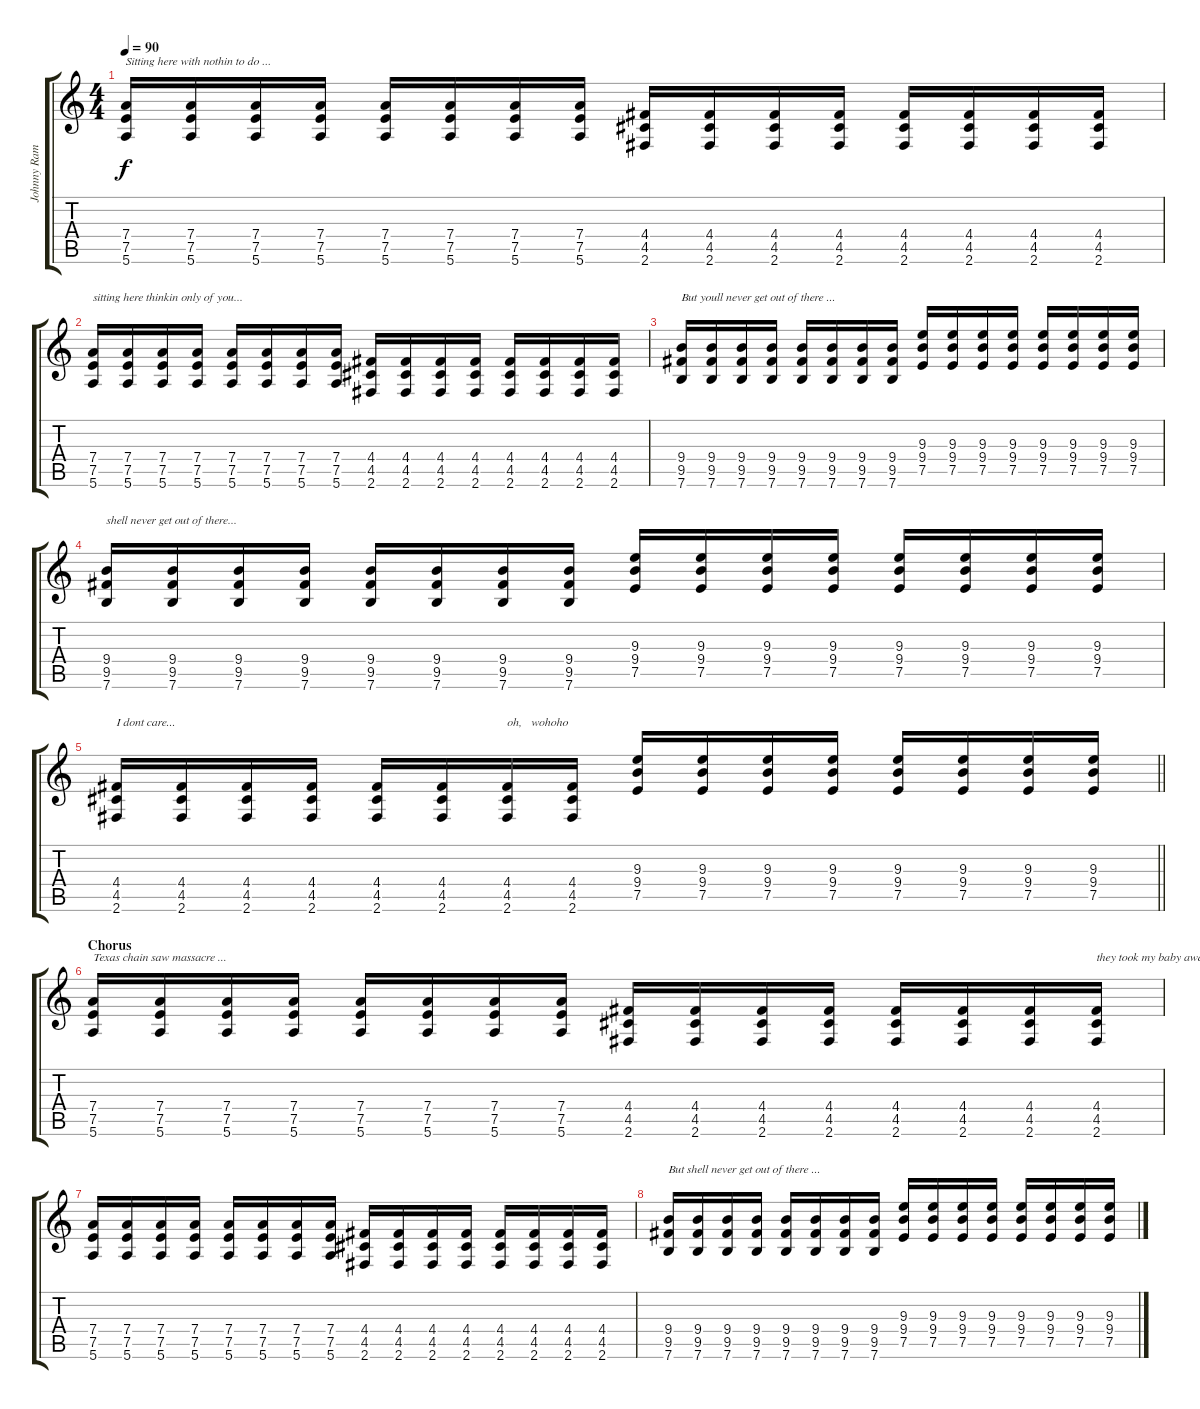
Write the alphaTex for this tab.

\track ("Johnny Ramone - Guitar" "Johnny Ram") {instrument distortionguitar}
\staff {score tabs}
\tuning (E4 B3 G3 D3 A2 E2) {hide}
\ts (4 4)
\tempo 90
\clef g2
\ks c
(7.4 7.5 5.6).16{txt "Sitting here with nothin to do ..." dy f} (7.4 7.5 5.6).16 (7.4 7.5 5.6).16 (7.4 7.5 5.6).16 (7.4 7.5 5.6).16 (7.4 7.5 5.6).16 (7.4 7.5 5.6).16 (7.4 7.5 5.6).16 (4.4 4.5 2.6).16 (4.4 4.5 2.6).16 (4.4 4.5 2.6).16 (4.4 4.5 2.6).16 (4.4 4.5 2.6).16 (4.4 4.5 2.6).16 (4.4 4.5 2.6).16 (4.4 4.5 2.6).16 |
(7.4 7.5 5.6).16{txt "sitting here thinkin only of you..."} (7.4 7.5 5.6).16 (7.4 7.5 5.6).16 (7.4 7.5 5.6).16 (7.4 7.5 5.6).16 (7.4 7.5 5.6).16 (7.4 7.5 5.6).16 (7.4 7.5 5.6).16 (4.4 4.5 2.6).16 (4.4 4.5 2.6).16 (4.4 4.5 2.6).16 (4.4 4.5 2.6).16 (4.4 4.5 2.6).16 (4.4 4.5 2.6).16 (4.4 4.5 2.6).16 (4.4 4.5 2.6).16 |
(9.4 9.5 7.6).16{txt "But youll never get out of there ..."} (9.4 9.5 7.6).16 (9.4 9.5 7.6).16 (9.4 9.5 7.6).16 (9.4 9.5 7.6).16 (9.4 9.5 7.6).16 (9.4 9.5 7.6).16 (9.4 9.5 7.6).16 (9.3 9.4 7.5).16 (9.3 9.4 7.5).16 (9.3 9.4 7.5).16 (9.3 9.4 7.5).16 (9.3 9.4 7.5).16 (9.3 9.4 7.5).16 (9.3 9.4 7.5).16 (9.3 9.4 7.5).16 |
(9.4 9.5 7.6).16{txt "shell never get out of there..."} (9.4 9.5 7.6).16 (9.4 9.5 7.6).16 (9.4 9.5 7.6).16 (9.4 9.5 7.6).16 (9.4 9.5 7.6).16 (9.4 9.5 7.6).16 (9.4 9.5 7.6).16 (9.3 9.4 7.5).16 (9.3 9.4 7.5).16 (9.3 9.4 7.5).16 (9.3 9.4 7.5).16 (9.3 9.4 7.5).16 (9.3 9.4 7.5).16 (9.3 9.4 7.5).16 (9.3 9.4 7.5).16 |
\barLineRight lightlight
(4.4 4.5 2.6).16{txt "I dont care..."} (4.4 4.5 2.6).16 (4.4 4.5 2.6).16 (4.4 4.5 2.6).16 (4.4 4.5 2.6).16 (4.4 4.5 2.6).16 (4.4 4.5 2.6).16{txt "oh,   wohoho"} (4.4 4.5 2.6).16 (9.3 9.4 7.5).16 (9.3 9.4 7.5).16 (9.3 9.4 7.5).16 (9.3 9.4 7.5).16 (9.3 9.4 7.5).16 (9.3 9.4 7.5).16 (9.3 9.4 7.5).16 (9.3 9.4 7.5).16 |
\section ("" "Chorus")
(7.4 7.5 5.6).16{txt "Texas chain saw massacre ..."} (7.4 7.5 5.6).16 (7.4 7.5 5.6).16 (7.4 7.5 5.6).16 (7.4 7.5 5.6).16 (7.4 7.5 5.6).16 (7.4 7.5 5.6).16 (7.4 7.5 5.6).16 (4.4 4.5 2.6).16 (4.4 4.5 2.6).16 (4.4 4.5 2.6).16 (4.4 4.5 2.6).16 (4.4 4.5 2.6).16 (4.4 4.5 2.6).16 (4.4 4.5 2.6).16 (4.4 4.5 2.6).16{txt "they took my baby away from me..."} |
(7.4 7.5 5.6).16 (7.4 7.5 5.6).16 (7.4 7.5 5.6).16 (7.4 7.5 5.6).16 (7.4 7.5 5.6).16 (7.4 7.5 5.6).16 (7.4 7.5 5.6).16 (7.4 7.5 5.6).16 (4.4 4.5 2.6).16 (4.4 4.5 2.6).16 (4.4 4.5 2.6).16 (4.4 4.5 2.6).16 (4.4 4.5 2.6).16 (4.4 4.5 2.6).16 (4.4 4.5 2.6).16 (4.4 4.5 2.6).16 |
(9.4 9.5 7.6).16{txt "But shell never get out of there ..."} (9.4 9.5 7.6).16 (9.4 9.5 7.6).16 (9.4 9.5 7.6).16 (9.4 9.5 7.6).16 (9.4 9.5 7.6).16 (9.4 9.5 7.6).16 (9.4 9.5 7.6).16 (9.3 9.4 7.5).16 (9.3 9.4 7.5).16 (9.3 9.4 7.5).16 (9.3 9.4 7.5).16 (9.3 9.4 7.5).16 (9.3 9.4 7.5).16 (9.3 9.4 7.5).16 (9.3 9.4 7.5).16
